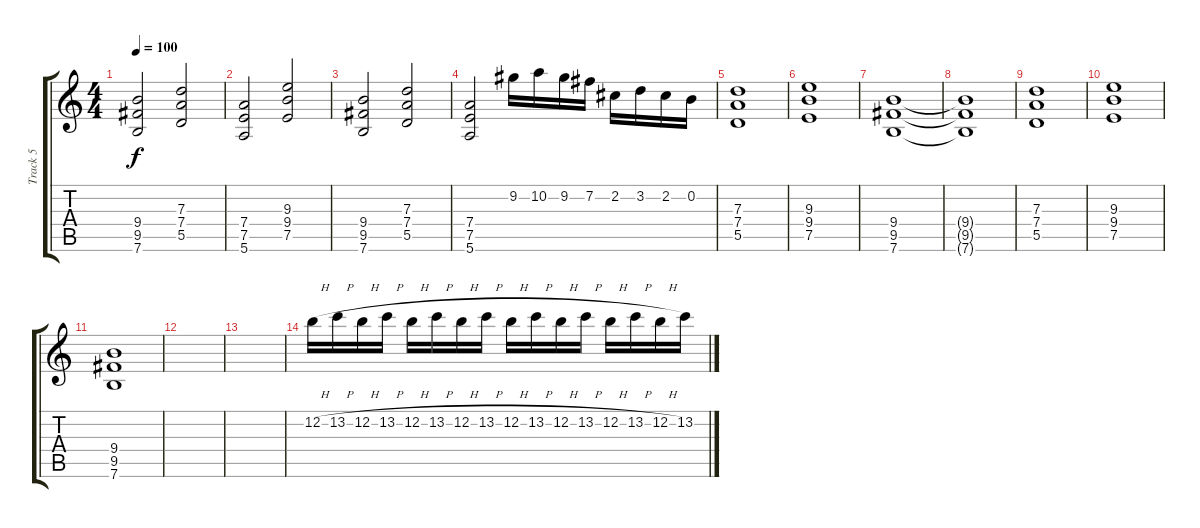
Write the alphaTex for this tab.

\track ("Track 5" "Track 5") {instrument distortionguitar}
\staff {score tabs}
\tuning (E4 B3 G3 D3 A2 E2) {hide}
\ts (4 4)
\tempo 100
\clef g2
\ks c
(9.4 9.5 7.6).2{dy f} (7.3 7.4 5.5).2 |
(7.4 7.5 5.6).2 (9.3 9.4 7.5).2 |
(9.4 9.5 7.6).2 (7.3 7.4 5.5).2 |
(7.4 7.5 5.6).2 9.2.16 10.2.16 9.2.16 7.2.16 2.2.16 3.2.16 2.2.16 0.2.16 |
(7.3 7.4 5.5).1 |
(9.3 9.4 7.5).1 |
(9.4 9.5 7.6).1 |
(9.4{t} 9.5{t} 7.6{t}).1 |
(7.3 7.4 5.5).1 |
(9.3 9.4 7.5).1 |
(9.4 9.5 7.6).1 |
|
|
12.2{h}.16{volume 2} 13.2{h}.16 12.2{h}.16 13.2{h}.16 12.2{h}.16 13.2{h}.16 12.2{h}.16 13.2{h}.16 12.2{h}.16 13.2{h}.16 12.2{h}.16 13.2{h}.16 12.2{h}.16 13.2{h}.16 12.2{h}.16 13.2.16
